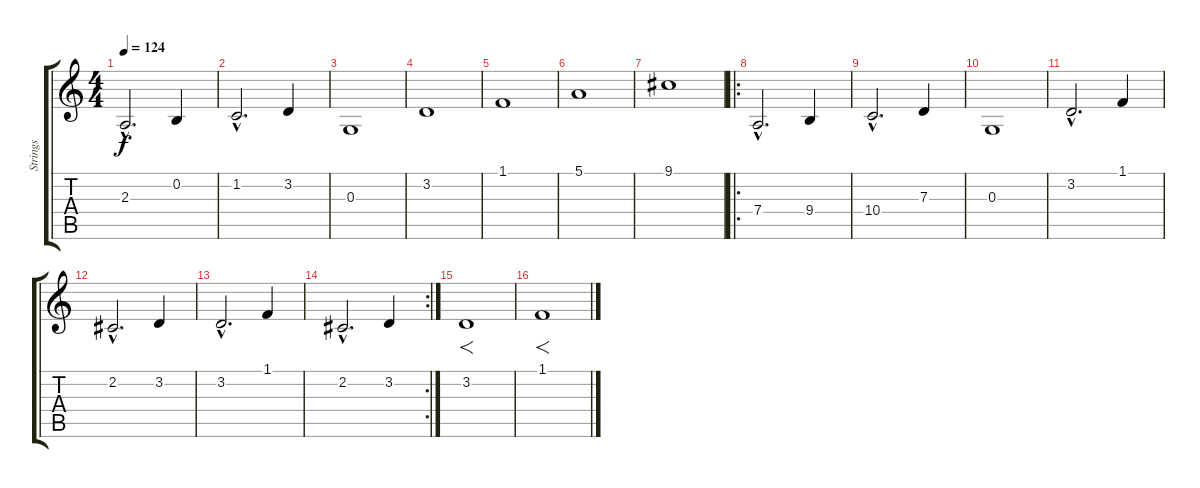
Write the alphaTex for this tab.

\track ("Strings" "Strings") {instrument stringensemble1}
\staff {score tabs}
\tuning (E4 B3 G3 D3 A2 D2) {hide}
\ts (4 4)
\tempo 124
\clef g2
\ks c
2.3{hac}.2{d dy f} 0.2.4 |
1.2{hac}.2{d} 3.2.4 |
0.3.1 |
3.2.1 |
1.1.1 |
5.1.1 |
9.1.1 |
\ro
7.4{hac}.2{d} 9.4.4 |
10.4{hac}.2{d} 7.3.4 |
0.3.1 |
3.2{hac}.2{d} 1.1.4 |
2.2{hac}.2{d} 3.2.4 |
3.2{hac}.2{d} 1.1.4 |
\rc 2
2.2{hac}.2{d} 3.2.4 |
3.2.1{f volume 16} |
1.1.1{f}
